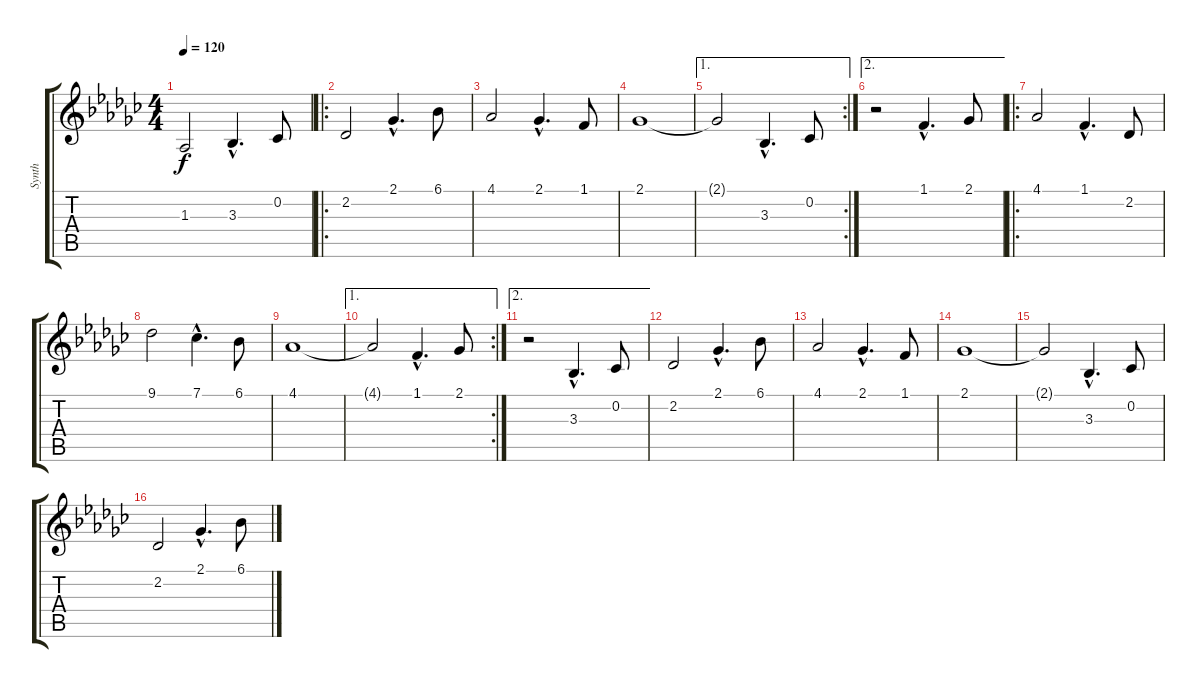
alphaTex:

\track ("Synth" "Synth") {instrument pad2warm}
\staff {score tabs}
\tuning (E4 B3 G3 D3 A2 E2) {hide}
\ts (4 4)
\tempo 120
\clef g2
\ks gb
1.3.2{dy f instrument pad2warm} 3.3{hac}.4{d} 0.2.8 |
\ro
2.2.2 2.1{hac}.4{d} 6.1.8 |
4.1.2 2.1{hac}.4{d} 1.1.8 |
2.1.1 |
\ae 1
\rc 2
2.1{t}.2 3.3{hac}.4{d} 0.2.8 |
\ae 2
r.2 1.1{hac}.4{d} 2.1.8 |
\ro
4.1.2 1.1{hac}.4{d} 2.2.8 |
9.1.2 7.1{hac}.4{d} 6.1.8 |
4.1.1 |
\ae 1
\rc 2
4.1{t}.2 1.1{hac}.4{d} 2.1.8 |
\ae 2
r.2 3.3{hac}.4{d} 0.2.8 |
2.2.2 2.1{hac}.4{d} 6.1.8 |
4.1.2 2.1{hac}.4{d} 1.1.8 |
2.1.1 |
2.1{t}.2 3.3{hac}.4{d} 0.2.8 |
2.2.2 2.1{hac}.4{d} 6.1.8
